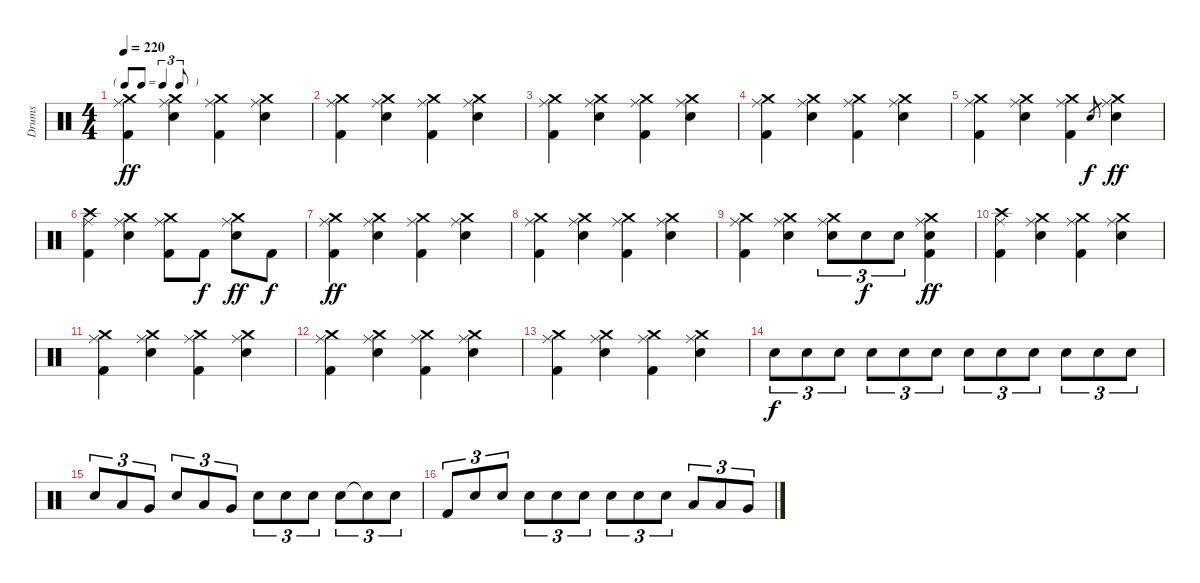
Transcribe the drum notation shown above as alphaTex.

\track ("Drums" "Drums") {instrument percussion}
\staff {score}
\articulation defaults
\ts (4 4)
\tf triplet8th
\tempo 220
\clef neutral
\ks c
("Crash medium (hit)" "Ride (middle)" "Kick (hit) 2").4{dy ff} ("Crash medium (hit)" "Ride (middle)" "Electric Snare (hit)").4 ("Crash medium (hit)" "Ride (middle)" "Kick (hit) 2").4 ("Crash medium (hit)" "Ride (middle)" "Electric Snare (hit)").4 |
("Crash medium (hit)" "Ride (middle)" "Kick (hit) 2").4 ("Crash medium (hit)" "Ride (middle)" "Electric Snare (hit)").4 ("Crash medium (hit)" "Ride (middle)" "Kick (hit) 2").4 ("Crash medium (hit)" "Ride (middle)" "Electric Snare (hit)").4 |
("Crash medium (hit)" "Ride (middle)" "Kick (hit) 2").4 ("Crash medium (hit)" "Ride (middle)" "Electric Snare (hit)").4 ("Crash medium (hit)" "Ride (middle)" "Kick (hit) 2").4 ("Crash medium (hit)" "Ride (middle)" "Electric Snare (hit)").4 |
("Crash medium (hit)" "Ride (middle)" "Kick (hit) 2").4 ("Crash medium (hit)" "Ride (middle)" "Electric Snare (hit)").4 ("Crash medium (hit)" "Ride (middle)" "Kick (hit) 2").4 ("Crash medium (hit)" "Ride (middle)" "Electric Snare (hit)").4 |
("Crash medium (hit)" "Ride (middle)" "Kick (hit) 2").4 ("Crash medium (hit)" "Ride (middle)" "Electric Snare (hit)").4 ("Crash medium (hit)" "Ride (middle)" "Kick (hit) 2").4 "Electric Snare (hit)".8{gr dy f} ("Crash medium (hit)" "Ride (middle)" "Electric Snare (hit)").4{dy ff} |
("Crash high (hit)" "Ride (middle)" "Kick (hit) 2").4 ("Crash medium (hit)" "Ride (middle)" "Electric Snare (hit)").4 ("Crash medium (hit)" "Ride (middle)" "Kick (hit) 2").8 "Kick (hit) 2".8{dy f} ("Crash medium (hit)" "Ride (middle)" "Electric Snare (hit)").8{dy ff} "Kick (hit) 2".8{dy f} |
("Crash medium (hit)" "Ride (middle)" "Kick (hit) 2").4{dy ff} ("Crash medium (hit)" "Ride (middle)" "Electric Snare (hit)").4 ("Crash medium (hit)" "Ride (middle)" "Kick (hit) 2").4 ("Crash medium (hit)" "Ride (middle)" "Electric Snare (hit)").4 |
("Crash medium (hit)" "Ride (middle)" "Kick (hit) 2").4 ("Crash medium (hit)" "Ride (middle)" "Electric Snare (hit)").4 ("Crash medium (hit)" "Ride (middle)" "Kick (hit) 2").4 ("Crash medium (hit)" "Ride (middle)" "Electric Snare (hit)").4 |
("Crash medium (hit)" "Ride (middle)" "Kick (hit) 2").4 ("Crash medium (hit)" "Ride (middle)" "Electric Snare (hit)").4 ("Crash medium (hit)" "Ride (middle)" "Electric Snare (hit)").8{tu (3 2)} "Electric Snare (hit)".8{tu (3 2) dy f} "Electric Snare (hit)".8{tu (3 2)} ("Crash medium (hit)" "Ride (middle)" "Electric Snare (hit)" "Kick (hit) 2").4{dy ff} |
("Crash high (hit)" "Ride (middle)" "Kick (hit) 2").4 ("Crash medium (hit)" "Ride (middle)" "Electric Snare (hit)").4 ("Crash medium (hit)" "Ride (middle)" "Kick (hit) 2").4 ("Crash medium (hit)" "Ride (middle)" "Electric Snare (hit)").4 |
("Crash medium (hit)" "Ride (middle)" "Kick (hit) 2").4 ("Crash medium (hit)" "Ride (middle)" "Electric Snare (hit)").4 ("Crash medium (hit)" "Ride (middle)" "Kick (hit) 2").4 ("Crash medium (hit)" "Ride (middle)" "Electric Snare (hit)").4 |
("Crash medium (hit)" "Ride (middle)" "Kick (hit) 2").4 ("Crash medium (hit)" "Ride (middle)" "Electric Snare (hit)").4 ("Crash medium (hit)" "Ride (middle)" "Kick (hit) 2").4 ("Crash medium (hit)" "Ride (middle)" "Electric Snare (hit)").4 |
("Crash medium (hit)" "Ride (middle)" "Kick (hit) 2").4 ("Crash medium (hit)" "Ride (middle)" "Electric Snare (hit)").4 ("Crash medium (hit)" "Ride (middle)" "Kick (hit) 2").4 ("Crash medium (hit)" "Ride (middle)" "Electric Snare (hit)").4 |
"Electric Snare (hit)".8{tu (3 2) dy f} "Electric Snare (hit)".8{tu (3 2)} "Electric Snare (hit)".8{tu (3 2)} "Electric Snare (hit)".8{tu (3 2)} "Electric Snare (hit)".8{tu (3 2)} "Electric Snare (hit)".8{tu (3 2)} "Electric Snare (hit)".8{tu (3 2)} "Electric Snare (hit)".8{tu (3 2)} "Electric Snare (hit)".8{tu (3 2)} "Electric Snare (hit)".8{tu (3 2)} "Electric Snare (hit)".8{tu (3 2)} "Electric Snare (hit)".8{tu (3 2)} |
"Electric Snare (hit)".8{tu (3 2)} "Low Tom (hit)".8{tu (3 2)} "Very Low Tom (hit)".8{tu (3 2)} "Electric Snare (hit)".8{tu (3 2)} "Low Tom (hit)".8{tu (3 2)} "Very Low Tom (hit)".8{tu (3 2)} "Electric Snare (hit)".8{tu (3 2)} "Electric Snare (hit)".8{tu (3 2)} "Electric Snare (hit)".8{tu (3 2)} "Electric Snare (hit)".8{tu (3 2)} "Snare (hit)"{t}.8{tu (3 2)} "Electric Snare (hit)".8{tu (3 2)} |
"Kick (hit) 2".8{tu (3 2)} "Electric Snare (hit)".8{tu (3 2)} "Electric Snare (hit)".8{tu (3 2)} "Electric Snare (hit)".8{tu (3 2)} "Electric Snare (hit)".8{tu (3 2)} "Electric Snare (hit)".8{tu (3 2)} "Electric Snare (hit)".8{tu (3 2)} "Electric Snare (hit)".8{tu (3 2)} "Electric Snare (hit)".8{tu (3 2)} "Low Tom (hit)".8{tu (3 2)} "Low Tom (hit)".8{tu (3 2)} "Very Low Tom (hit)".8{tu (3 2)}
